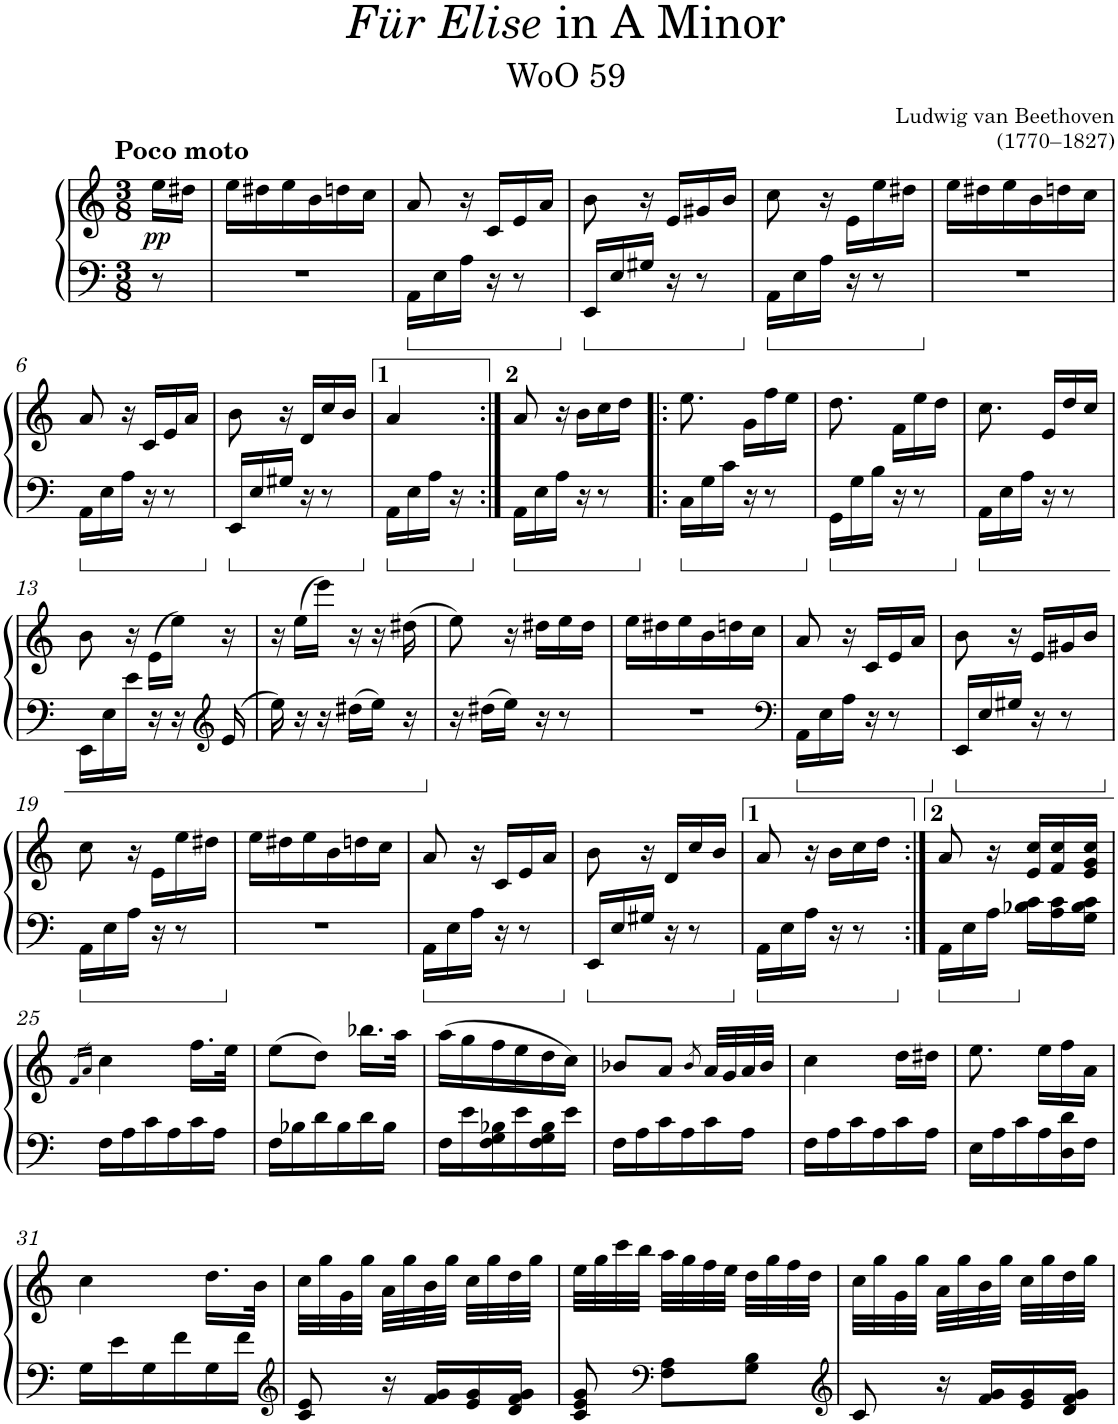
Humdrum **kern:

**kern	**kern	**dynam
*part1	*part1	*part1
*staff2	*staff1	*staff1/2
*I"Piano	*	*
*I'Pno.	*	*
*clefF4	*clefG2	*
*k[]	*k[]	*
*M3/8	*M3/8	*
=	=	=
!	!LO:TX:a:B:t=Poco moto	!
!	!	!LO:DY:b
8r	16ee\LL	pp
.	16dd#X\JJ	.
=1	=1	=1
4.r	16ee\LL	.
.	16dd#X\	.
.	16ee\	.
.	16b\	.
.	16ddn\	.
.	16cc\JJ	.
=2	=2	=2
16AA\LL	8a/	.
16E\	.	.
16A\JJ	16r	.
16r	16c/LL	.
8r	16e/	.
.	16a/JJ	.
=3	=3	=3
16EE/LL	8b\	.
16E/	.	.
16G#X/JJ	16r	.
16r	16e/LL	.
8r	16g#X/	.
.	16b/JJ	.
=4	=4	=4
16AA\LL	8cc\	.
16E\	.	.
16A\JJ	16r	.
16r	16e\LL	.
8r	16ee\	.
.	16dd#X\JJ	.
=5	=5	=5
4.r	16ee\LL	.
.	16dd#X\	.
.	16ee\	.
.	16b\	.
.	16ddn\	.
.	16cc\JJ	.
!!LO:LB:g=z
=6	=6	=6
16AA\LL	8a/	.
16E\	.	.
16A\JJ	16r	.
16r	16c/LL	.
8r	16e/	.
.	16a/JJ	.
=7	=7	=7
16EE/LL	8b\	.
16E/	.	.
16G#X/JJ	16r	.
16r	16d/LL	.
8r	16cc/	.
.	16b/JJ	.
=8	=8	=8
16AA\LL	4a/	.
16E\	.	.
16A\JJ	.	.
16r	.	.
=9:|!	=9:|!	=9:|!
16AA\LL	8a/	.
16E\	.	.
16A\JJ	16r	.
16r	16b\LL	.
8r	16cc\	.
.	16dd\JJ	.
=10!|:	=10!|:	=10!|:
16C\LL	8.ee\	.
16G\	.	.
16c\JJ	.	.
16r	16g\LL	.
8r	16ff\	.
.	16ee\JJ	.
=11	=11	=11
16GG\LL	8.dd\	.
16G\	.	.
16B\JJ	.	.
16r	16f\LL	.
8r	16ee\	.
.	16dd\JJ	.
=12	=12	=12
16AA\LL	8.cc\	.
16E\	.	.
16A\JJ	.	.
16r	16e/LL	.
8r	16dd/	.
.	16cc/JJ	.
!!LO:LB:g=z
=13	=13	=13
16EE\LL	8b\	.
16E\	.	.
16e\JJ	16r	.
16r	(>16e\LL	.
16r	16ee\JJ)	.
*clefG2	*	*
16e/	16r	.
=14	=14	=14
16ee\	16r	.
16r	(>16ee\LL	.
16r	16eee\JJ)	.
16dd#X\LL	16r	.
16ee\JJ	16r	.
16r	(>16dd#X\	.
=15	=15	=15
16r	8ee\)	.
16dd#X\LL	.	.
16ee\JJ	16r	.
16r	16dd#X\LL	.
8r	16ee\	.
.	16dd#\JJ	.
=16	=16	=16
4.r	16ee\LL	.
.	16dd#X\	.
.	16ee\	.
.	16b\	.
.	16ddn\	.
.	16cc\JJ	.
=17	=17	=17
*clefF4	*	*
16AA\LL	8a/	.
16E\	.	.
16A\JJ	16r	.
16r	16c/LL	.
8r	16e/	.
.	16a/JJ	.
=18	=18	=18
16EE/LL	8b\	.
16E/	.	.
16G#X/JJ	16r	.
16r	16e/LL	.
8r	16g#X/	.
.	16b/JJ	.
!!LO:LB:g=z
=19	=19	=19
16AA\LL	8cc\	.
16E\	.	.
16A\JJ	16r	.
16r	16e\LL	.
8r	16ee\	.
.	16dd#X\JJ	.
=20	=20	=20
4.r	16ee\LL	.
.	16dd#X\	.
.	16ee\	.
.	16b\	.
.	16ddn\	.
.	16cc\JJ	.
=21	=21	=21
16AA\LL	8a/	.
16E\	.	.
16A\JJ	16r	.
16r	16c/LL	.
8r	16e/	.
.	16a/JJ	.
=22	=22	=22
16EE/LL	8b\	.
16E/	.	.
16G#X/JJ	16r	.
16r	16d/LL	.
8r	16cc/	.
.	16b/JJ	.
=23	=23	=23
16AA\LL	8a/	.
16E\	.	.
16A\JJ	16r	.
16r	16b\LL	.
8r	16cc\	.
.	16dd\JJ	.
=24:|!	=24:|!	=24:|!
16AA\LL	8a/	.
16E\	.	.
16A\JJ	16r	.
16B-X\ 16c\LL	16e/ 16cc/LL	.
16A\ 16c\	16f/ 16cc/	.
16G\ 16B-\ 16c\JJ	16e/ 16g/ 16cc/JJ	.
!!LO:LB:g=z
=25	=25	=25
.	16qf/LL	.
.	16qa/JJ	.
16F\LL	4cc\	.
16A\	.	.
16c\	.	.
16A\	.	.
16c\	16.ff\LL	.
16A\JJ	.	.
.	32ee\JJk	.
=26	=26	=26
16F\LL	(>8ee\L	.
16B-X\	.	.
16d\	8dd\J)	.
16B-\	.	.
16d\	16.bb-X\LL	.
16B-\JJ	.	.
.	32aa\JJk	.
=27	=27	=27
16F\LL	(>16aa\LL	.
16e\	16gg\	.
16F\ 16G\ 16B-X\	16ff\	.
16e\	16ee\	.
16F\ 16G\ 16B-\	16dd\	.
16e\JJ	16cc\JJ)	.
=28	=28	=28
16F\LL	8b-X/L	.
16A\	.	.
16c\	8a/J	.
16A\	.	.
.	8qb-/	.
16c\	32a/LLL	.
.	32g/	.
16A\JJ	32a/	.
.	32b-/JJJ	.
=29	=29	=29
16F\LL	4cc\	.
16A\	.	.
16c\	.	.
16A\	.	.
16c\	16dd\LL	.
16A\JJ	16dd#X\JJ	.
=30	=30	=30
16E\LL	8.ee\	.
16A\	.	.
16c\	.	.
16A\	16ee\LL	.
16D\ 16d\	16ff\	.
16F\JJ	16a\JJ	.
!!LO:LB:g=z
=31	=31	=31
16G\LL	4cc\	.
16e\	.	.
16G\	.	.
16f\	.	.
16G\	16.dd\LL	.
16f\JJ	.	.
.	32b\JJk	.
=32	=32	=32
*clefG2	*	*
8c/ 8e/	32cc\LLL	.
.	32gg\	.
.	32g\	.
.	32gg\JJJ	.
16r	32a\LLL	.
.	32gg\	.
16f/ 16g/LL	32b\	.
.	32gg\JJJ	.
16e/ 16g/	32cc\LLL	.
.	32gg\	.
16d/ 16f/ 16g/JJ	32dd\	.
.	32gg\JJJ	.
=33	=33	=33
8c/ 8e/ 8g/	32ee\LLL	.
.	32gg\	.
.	32ccc\	.
.	32bb\JJJ	.
*clefF4	*	*
8F\ 8A\L	32aa\LLL	.
.	32gg\	.
.	32ff\	.
.	32ee\JJJ	.
8G\ 8B\J	32dd\LLL	.
.	32gg\	.
.	32ff\	.
.	32dd\JJJ	.
=34	=34	=34
*clefG2	*	*
8c/	32cc\LLL	.
.	32gg\	.
.	32g\	.
.	32gg\JJJ	.
16r	32a\LLL	.
.	32gg\	.
16f/ 16g/LL	32b\	.
.	32gg\JJJ	.
16e/ 16g/	32cc\LLL	.
.	32gg\	.
16d/ 16f/ 16g/JJ	32dd\	.
.	32gg\JJJ	.
=	=	=
*-	*-	*-
